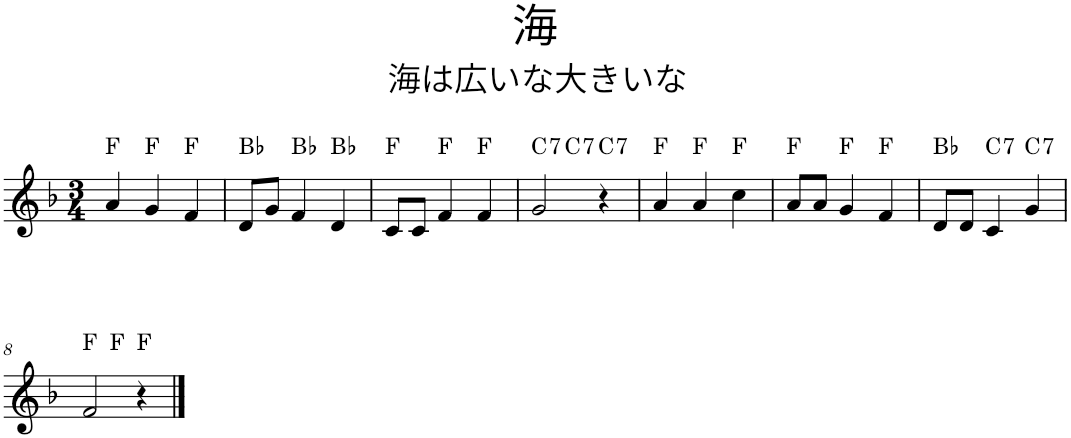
**kern	**harte
*part1	*part1
*staff1	*
*I"Piano	*
*I'Pno.	*
*clefG2	*
*k[b-]	*
*M3/4	*
=1	=1
4a/	F:maj
4g/	F:maj
4f/	F:maj
=2	=2
8d/L	Bb:maj
8g/J	.
4f/	Bb:maj
4d/	Bb:maj
=3	=3
8c/L	F:maj
8c/J	.
4f/	F:maj
4f/	F:maj
=4	=4
!	!LO:H:kt=7
*^	*
2g/	4ryy	C:7
!	!	!LO:H:kt=7
.	2ryy	C:7
!	!	!LO:H:kt=7
4r	.	C:7
*v	*v	*
=5	=5
4a/	F:maj
4a/	F:maj
4cc\	F:maj
=6	=6
8a/L	F:maj
8a/J	.
4g/	F:maj
4f/	F:maj
=7	=7
8d/L	Bb:maj
8d/J	.
!	!LO:H:kt=7
4c/	C:7
!	!LO:H:kt=7
4g/	C:7
!!LO:LB:g=z
=8	=8
*^	*
2f/	4ryy	F:maj
.	2ryy	F:maj
4r	.	F:maj
*v	*v	*
==	==
*-	*-
